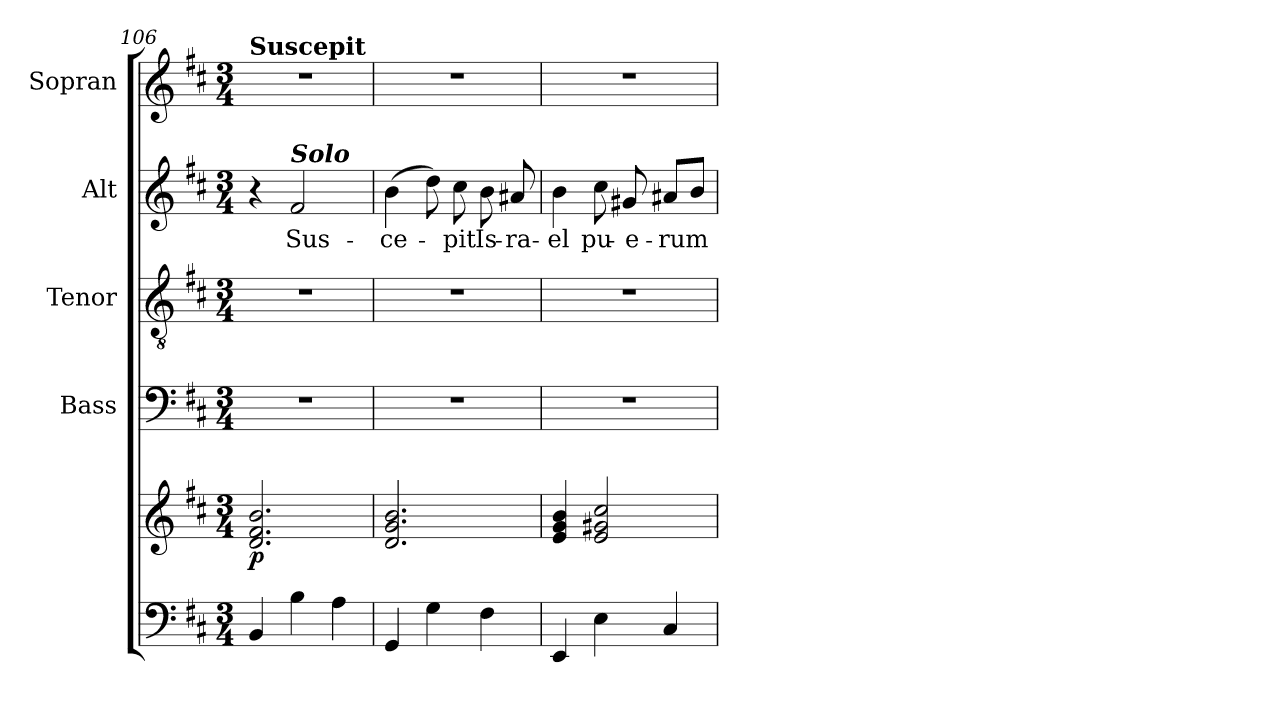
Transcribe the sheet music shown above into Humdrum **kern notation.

**kern	**kern	**dynam	**kern	**kern	**kern	**text	**kern
*part5	*part5	*part5	*part4	*part3	*part2	*part2	*part1
*staff6	*staff5	*staff5/6	*staff4	*staff3	*staff2	*staff2	*staff1
*	*	*	*I"Bass	*I"Tenor	*I"Alt	*	*I"Sopran
*	*	*	*I'B.	*I'T.	*I'A.	*	*I'S.
!!LO:PB:g=z
*clefF4	*clefG2	*	*clefF4	*clefGv2	*clefG2	*	*clefG2
*k[f#c#]	*k[f#c#]	*	*k[f#c#]	*k[f#c#]	*k[f#c#]	*	*k[f#c#]
*D:	*D:	*	*D:	*D:	*D:	*	*D:
*M3/4	*M3/4	*	*M3/4	*M3/4	*M3/4	*	*M3/4
=106	=106	=106	=106	=106	=106	=106	=106
!	!	!	!	!	!	!	!LO:TX:a:B:t=Suscepit
!	!	!LO:DY:b	!	!	!	!	!
4BB/	2.d/ 2.f#/ 2.b/	p	2.r	2.r	4r	.	2.r
!	!	!	!	!	!LO:TX:a:Bi:t=Solo	!	!
!	!	!	!	!	!	!LO:LY:b	!
4B\	.	.	.	.	2f#/	Sus-	.
4A\	.	.	.	.	.	.	.
=107	=107	=107	=107	=107	=107	=107	=107
!	!	!	!	!	!	!LO:LY:b	!
4GG/	2.d/ 2.g/ 2.b/	.	2.r	2.r	(>4b\	-ce-	2.r
4G\	.	.	.	.	8dd\)	.	.
!	!	!	!	!	!	!LO:LY:b	!
.	.	.	.	.	8cc#\	-pit	.
!	!	!	!	!	!	!LO:LY:b	!
4F#\	.	.	.	.	8b\	Is-	.
!	!	!	!	!	!	!LO:LY:b	!
.	.	.	.	.	8a#X/	-ra-	.
=108	=108	=108	=108	=108	=108	=108	=108
!	!	!	!	!	!	!LO:LY:b	!
4EE/	4e/ 4g/ 4b/	.	2.r	2.r	4b\	-el	2.r
!	!	!	!	!	!	!LO:LY:b	!
4E\	2e/ 2g#X/ 2cc#/	.	.	.	8cc#\	pu-	.
!	!	!	!	!	!	!LO:LY:b	!
.	.	.	.	.	8g#X/	-e-	.
!	!	!	!	!	!	!LO:LY:b	!
4C#/	.	.	.	.	8a#X/L	-rum	.
.	.	.	.	.	8b/J	.	.
=	=	=	=	=	=	=	=
*-	*-	*-	*-	*-	*-	*-	*-
